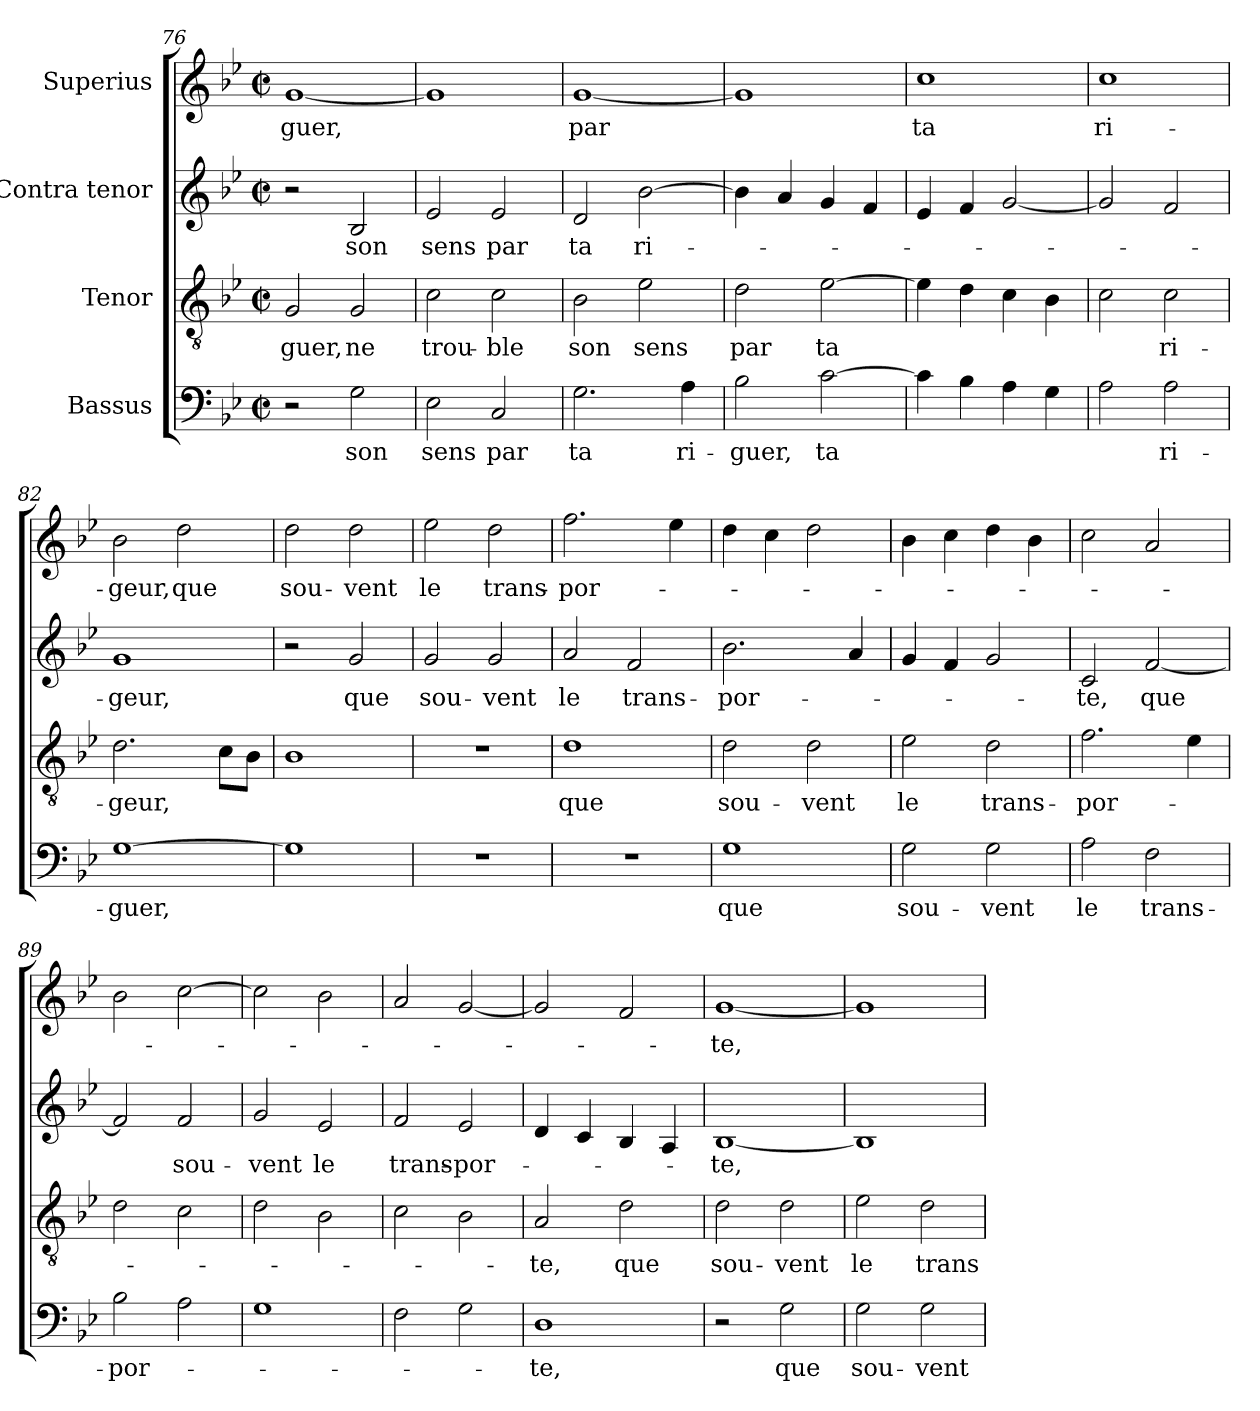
**kern	**text	**kern	**text	**kern	**text	**kern	**text
*part4	*part4	*part3	*part3	*part2	*part2	*part1	*part1
*staff4	*staff4	*staff3	*staff3	*staff2	*staff2	*staff1	*staff1
*I"Bassus	*	*I"Tenor	*	*I"Contra tenor	*	*I"Superius	*
!!LO:LB:g=z
*clefF4	*	*clefGv2	*	*clefG2	*	*clefG2	*
*k[b-e-]	*	*k[b-e-]	*	*k[b-e-]	*	*k[b-e-]	*
*B-:	*	*B-:	*	*B-:	*	*B-:	*
*M2/2	*	*M2/2	*	*M2/2	*	*M2/2	*
*met(c|)	*	*met(c|)	*	*met(c|)	*	*met(c|)	*
=76	=76	=76	=76	=76	=76	=76	=76
!	!	!	!LO:LY:b	!	!	!	!LO:LY:b
2r	.	2G/	-guer,	2r	.	[1g	-guer,
!	!LO:LY:b	!	!LO:LY:b	!	!LO:LY:b	!	!
2G\	son	2G/	ne	2B-/	son	.	.
=77	=77	=77	=77	=77	=77	=77	=77
!	!LO:LY:b	!	!LO:LY:b	!	!LO:LY:b	!	!
2E-\	sens	2c\	trou-	2e-/	sens	1g]	.
!	!LO:LY:b	!	!LO:LY:b	!	!LO:LY:b	!	!
2C/	par	2c\	-ble	2e-/	par	.	.
=78	=78	=78	=78	=78	=78	=78	=78
!	!LO:LY:b	!	!LO:LY:b	!	!LO:LY:b	!	!LO:LY:b
2.G\	ta	2B-\	son	2d/	ta	[1g	par
!	!	!	!LO:LY:b	!	!LO:LY:b	!	!
.	.	2e-\	sens	[2b-\	ri-	.	.
!	!LO:LY:b	!	!	!	!	!	!
4A\	ri-	.	.	.	.	.	.
=79	=79	=79	=79	=79	=79	=79	=79
!	!LO:LY:b	!	!LO:LY:b	!	!	!	!
2B-\	-guer,	2d\	par	4b-\]	.	1g]	.
.	.	.	.	4a/	.	.	.
!	!LO:LY:b	!	!LO:LY:b	!	!	!	!
[2c\	ta	[2e-\	ta	4g/	.	.	.
.	.	.	.	4f/	.	.	.
=80	=80	=80	=80	=80	=80	=80	=80
!	!	!	!	!	!	!	!LO:LY:b
4c\]	.	4e-\]	.	4e-/	.	1cc	ta
4B-\	.	4d\	.	4f/	.	.	.
4A\	.	4c\	.	[2g/	.	.	.
4G\	.	4B-\	.	.	.	.	.
=81	=81	=81	=81	=81	=81	=81	=81
!	!	!	!	!	!	!	!LO:LY:b
2A\	.	2c\	.	2g/]	.	1cc	ri-
!	!LO:LY:b	!	!LO:LY:b	!	!	!	!
2A\	ri-	2c\	ri-	2f/	.	.	.
=82	=82	=82	=82	=82	=82	=82	=82
!	!LO:LY:b	!	!LO:LY:b	!	!LO:LY:b	!	!LO:LY:b
[1G	-guer,	2.d\	-geur,	1g	-geur,	2b-\	-geur,
!	!	!	!	!	!	!	!LO:LY:b
.	.	.	.	.	.	2dd\	que
.	.	8c\L	.	.	.	.	.
.	.	8B-\J	.	.	.	.	.
=83	=83	=83	=83	=83	=83	=83	=83
!	!	!	!	!	!	!	!LO:LY:b
1G]	.	1B-	.	2r	.	2dd\	sou-
!	!	!	!	!	!LO:LY:b	!	!LO:LY:b
.	.	.	.	2g/	que	2dd\	-vent
!!LO:PB:g=z
=84	=84	=84	=84	=84	=84	=84	=84
!	!	!	!	!	!LO:LY:b	!	!LO:LY:b
1r	.	1r	.	2g/	sou-	2ee-\	le
!	!	!	!	!	!LO:LY:b	!	!LO:LY:b
.	.	.	.	2g/	-vent	2dd\	trans-
=85	=85	=85	=85	=85	=85	=85	=85
!	!	!	!LO:LY:b	!	!LO:LY:b	!	!LO:LY:b
1r	.	1d	que	2a/	le	2.ff\	-por-
!	!	!	!	!	!LO:LY:b	!	!
.	.	.	.	2f/	trans-	.	.
.	.	.	.	.	.	4ee-\	.
=86	=86	=86	=86	=86	=86	=86	=86
!	!LO:LY:b	!	!LO:LY:b	!	!LO:LY:b	!	!
1G	que	2d\	sou-	2.b-\	-por-	4dd\	.
.	.	.	.	.	.	4cc\	.
!	!	!	!LO:LY:b	!	!	!	!
.	.	2d\	-vent	.	.	2dd\	.
.	.	.	.	4a/	.	.	.
=87	=87	=87	=87	=87	=87	=87	=87
!	!LO:LY:b	!	!LO:LY:b	!	!	!	!
2G\	sou-	2e-\	le	4g/	.	4b-\	.
.	.	.	.	4f/	.	4cc\	.
!	!LO:LY:b	!	!LO:LY:b	!	!	!	!
2G\	-vent	2d\	trans-	2g/	.	4dd\	.
.	.	.	.	.	.	4b-\	.
=88	=88	=88	=88	=88	=88	=88	=88
!	!LO:LY:b	!	!LO:LY:b	!	!LO:LY:b	!	!
2A\	le	2.f\	-por-	2c/	-te,	2cc\	.
!	!LO:LY:b	!	!	!	!LO:LY:b	!	!
2F\	trans-	.	.	[2f/	que	2a/	.
.	.	4e-\	.	.	.	.	.
=89	=89	=89	=89	=89	=89	=89	=89
!	!LO:LY:b	!	!	!	!	!	!
2B-\	-por-	2d\	.	2f/]	.	2b-\	.
!	!	!	!	!	!LO:LY:b	!	!
2A\	.	2c\	.	2f/	sou-	[2cc\	.
=90	=90	=90	=90	=90	=90	=90	=90
!	!	!	!	!	!LO:LY:b	!	!
1G	.	2d\	.	2g/	-vent	2cc\]	.
!	!	!	!	!	!LO:LY:b	!	!
.	.	2B-\	.	2e-/	le	2b-\	.
=91	=91	=91	=91	=91	=91	=91	=91
!	!	!	!	!	!LO:LY:b	!	!
2F\	.	2c\	.	2f/	trans-	2a/	.
!	!	!	!	!	!LO:LY:b	!	!
2G\	.	2B-\	.	2e-/	-por-	[2g/	.
!!LO:LB:g=z
=92	=92	=92	=92	=92	=92	=92	=92
!	!LO:LY:b	!	!LO:LY:b	!	!	!	!
1D	-te,	2A/	-te,	4d/	.	2g/]	.
.	.	.	.	4c/	.	.	.
!	!	!	!LO:LY:b	!	!	!	!
.	.	2d\	que	4B-/	.	2f/	.
.	.	.	.	4A/	.	.	.
=93	=93	=93	=93	=93	=93	=93	=93
!	!	!	!LO:LY:b	!	!LO:LY:b	!	!LO:LY:b
2r	.	2d\	sou-	[1B-	-te,	[1g	-te,
!	!LO:LY:b	!	!LO:LY:b	!	!	!	!
2G\	que	2d\	-vent	.	.	.	.
=94	=94	=94	=94	=94	=94	=94	=94
!	!LO:LY:b	!	!LO:LY:b	!	!	!	!
2G\	sou-	2e-\	le	1B-]	.	1g]	.
!	!LO:LY:b	!	!LO:LY:b	!	!	!	!
2G\	-vent	2d\	trans-	.	.	.	.
=	=	=	=	=	=	=	=
*-	*-	*-	*-	*-	*-	*-	*-
